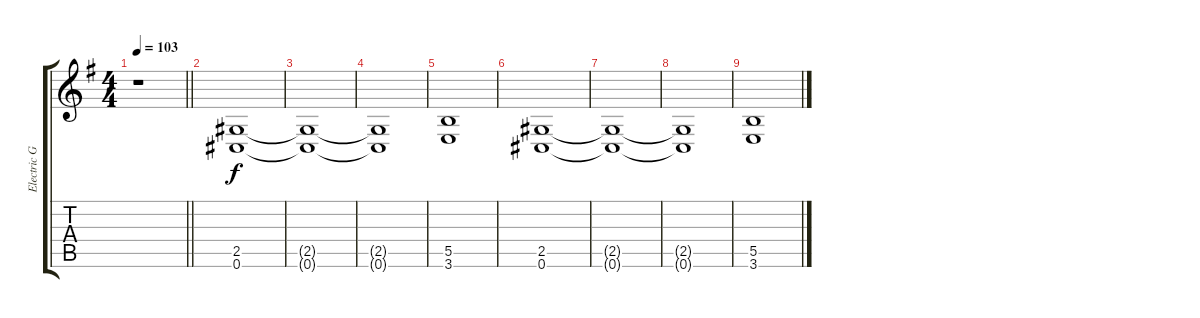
\track ("Electric Guitar 2" "Electric G") {instrument distortionguitar}
\staff {score tabs}
\tuning (Db4 Ab3 E3 B2 Gb2 Db2) {hide}
\ts (4 4)
\tempo 103
\clef g2
\barLineRight lightlight
\ks eminor
r.1{dy f} |
(2.5 0.6).1 |
(2.5{t} 0.6{t}).1 |
(2.5{t} 0.6{t}).1 |
(5.5 3.6).1 |
(2.5 0.6).1 |
(2.5{t} 0.6{t}).1 |
(2.5{t} 0.6{t}).1 |
(5.5 3.6).1
